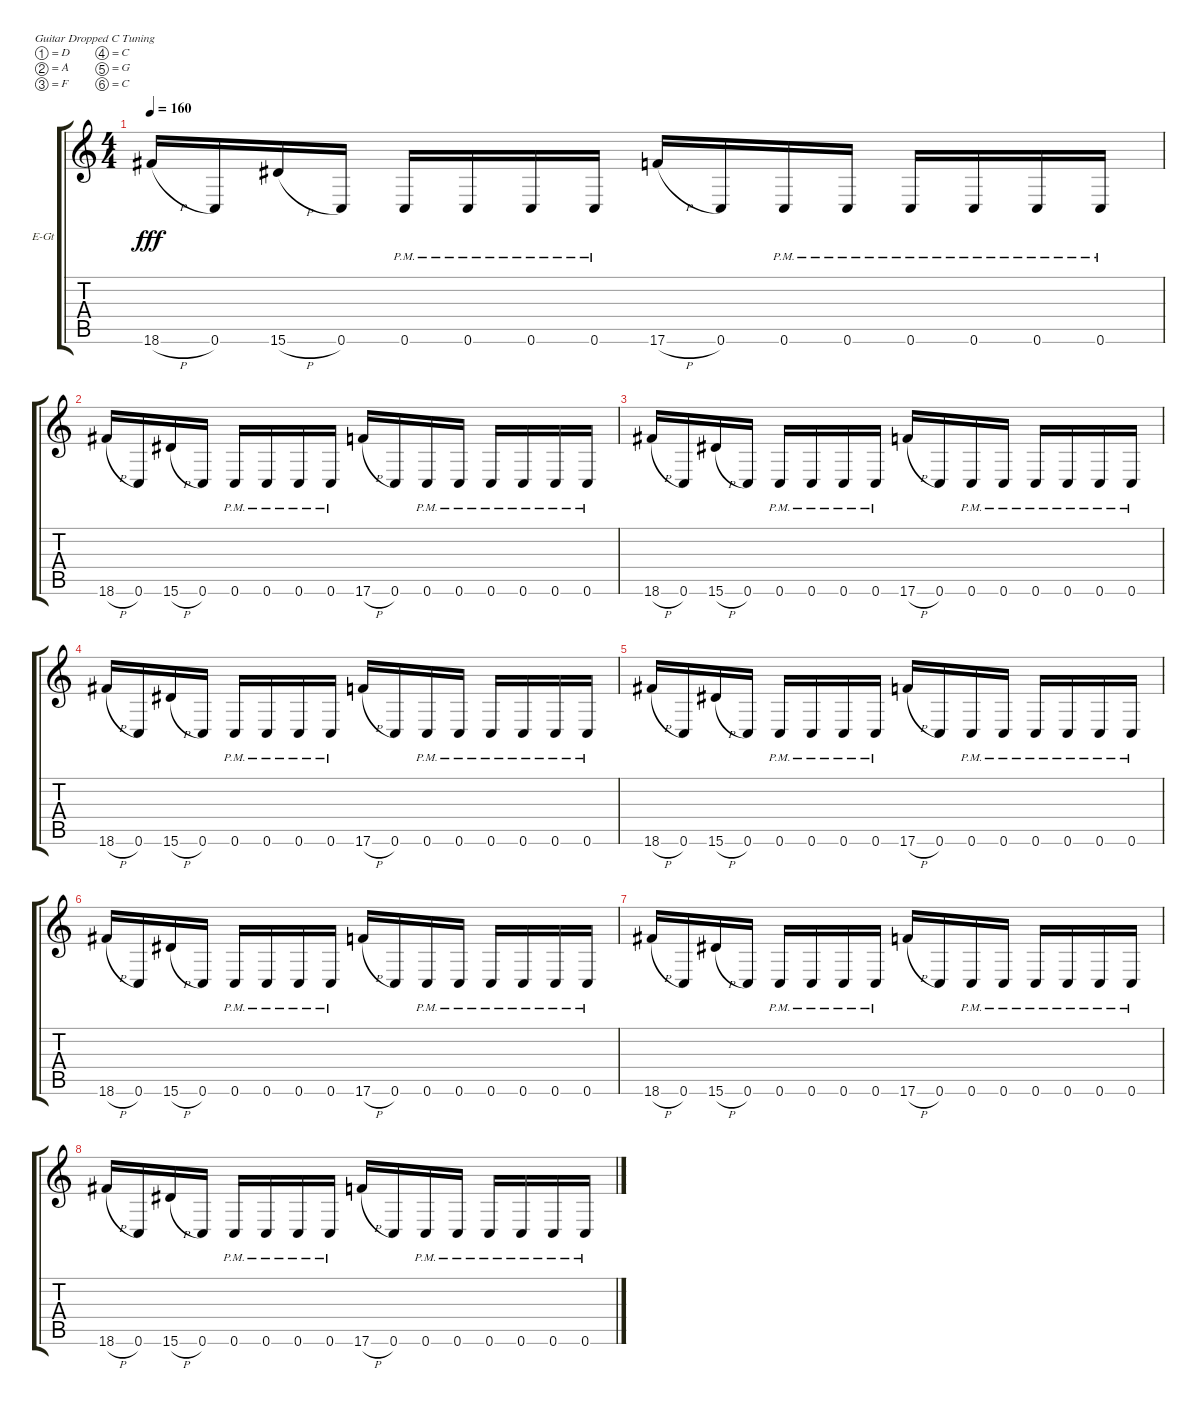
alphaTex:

\bracketExtendMode groupsimilarinstruments
\firstSystemTrackNameOrientation horizontal
\otherSystemsTrackNameOrientation horizontal
\track ("James Hetfield (Rhythm)" "E-Gt") {instrument distortionguitar}
\staff {score tabs}
\tuning (D4 A3 F3 C3 G2 C2)
\ts (4 4)
\tempo 160
\clef g2
\ks c
18.6{h}.16{dy fff} 0.6.16 15.6{h}.16 0.6.16 0.6{pm}.16 0.6{pm}.16 0.6{pm}.16 0.6{pm}.16 17.6{h}.16 0.6.16 0.6{pm}.16 0.6{pm}.16 0.6{pm}.16 0.6{pm}.16 0.6{pm}.16 0.6{pm}.16 |
18.6{h}.16 0.6.16 15.6{h}.16 0.6.16 0.6{pm}.16 0.6{pm}.16 0.6{pm}.16 0.6{pm}.16 17.6{h}.16 0.6.16 0.6{pm}.16 0.6{pm}.16 0.6{pm}.16 0.6{pm}.16 0.6{pm}.16 0.6{pm}.16 |
18.6{h}.16 0.6.16 15.6{h}.16 0.6.16 0.6{pm}.16 0.6{pm}.16 0.6{pm}.16 0.6{pm}.16 17.6{h}.16 0.6.16 0.6{pm}.16 0.6{pm}.16 0.6{pm}.16 0.6{pm}.16 0.6{pm}.16 0.6{pm}.16 |
18.6{h}.16 0.6.16 15.6{h}.16 0.6.16 0.6{pm}.16 0.6{pm}.16 0.6{pm}.16 0.6{pm}.16 17.6{h}.16 0.6.16 0.6{pm}.16 0.6{pm}.16 0.6{pm}.16 0.6{pm}.16 0.6{pm}.16 0.6{pm}.16 |
18.6{h}.16 0.6.16 15.6{h}.16 0.6.16 0.6{pm}.16 0.6{pm}.16 0.6{pm}.16 0.6{pm}.16 17.6{h}.16 0.6.16 0.6{pm}.16 0.6{pm}.16 0.6{pm}.16 0.6{pm}.16 0.6{pm}.16 0.6{pm}.16 |
18.6{h}.16 0.6.16 15.6{h}.16 0.6.16 0.6{pm}.16 0.6{pm}.16 0.6{pm}.16 0.6{pm}.16 17.6{h}.16 0.6.16 0.6{pm}.16 0.6{pm}.16 0.6{pm}.16 0.6{pm}.16 0.6{pm}.16 0.6{pm}.16 |
18.6{h}.16 0.6.16 15.6{h}.16 0.6.16 0.6{pm}.16 0.6{pm}.16 0.6{pm}.16 0.6{pm}.16 17.6{h}.16 0.6.16 0.6{pm}.16 0.6{pm}.16 0.6{pm}.16 0.6{pm}.16 0.6{pm}.16 0.6{pm}.16 |
18.6{h}.16 0.6.16 15.6{h}.16 0.6.16 0.6{pm}.16 0.6{pm}.16 0.6{pm}.16 0.6{pm}.16 17.6{h}.16 0.6.16 0.6{pm}.16 0.6{pm}.16 0.6{pm}.16 0.6{pm}.16 0.6{pm}.16 0.6{pm}.16
